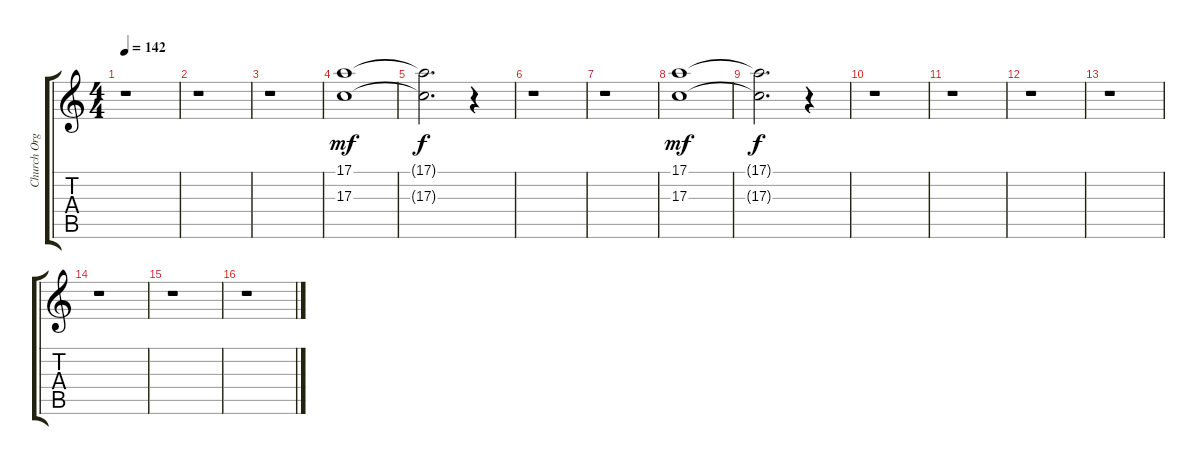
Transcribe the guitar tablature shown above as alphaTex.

\track ("Church Organ" "Church Org") {instrument churchorgan}
\staff {score tabs}
\tuning (E4 B3 G3 D3 A2 E2) {hide}
\ts (4 4)
\tempo 142
\clef g2
\ks c
r.1{dy f} |
r.1 |
r.1 |
(17.1 17.3).1{dy mf volume 14} |
(17.1{t} 17.3{t}).2{d dy f} r.4 |
r.1 |
r.1 |
(17.1 17.3).1{dy mf} |
(17.1{t} 17.3{t}).2{d dy f} r.4 |
r.1 |
r.1 |
r.1 |
r.1 |
r.1 |
r.1 |
r.1
